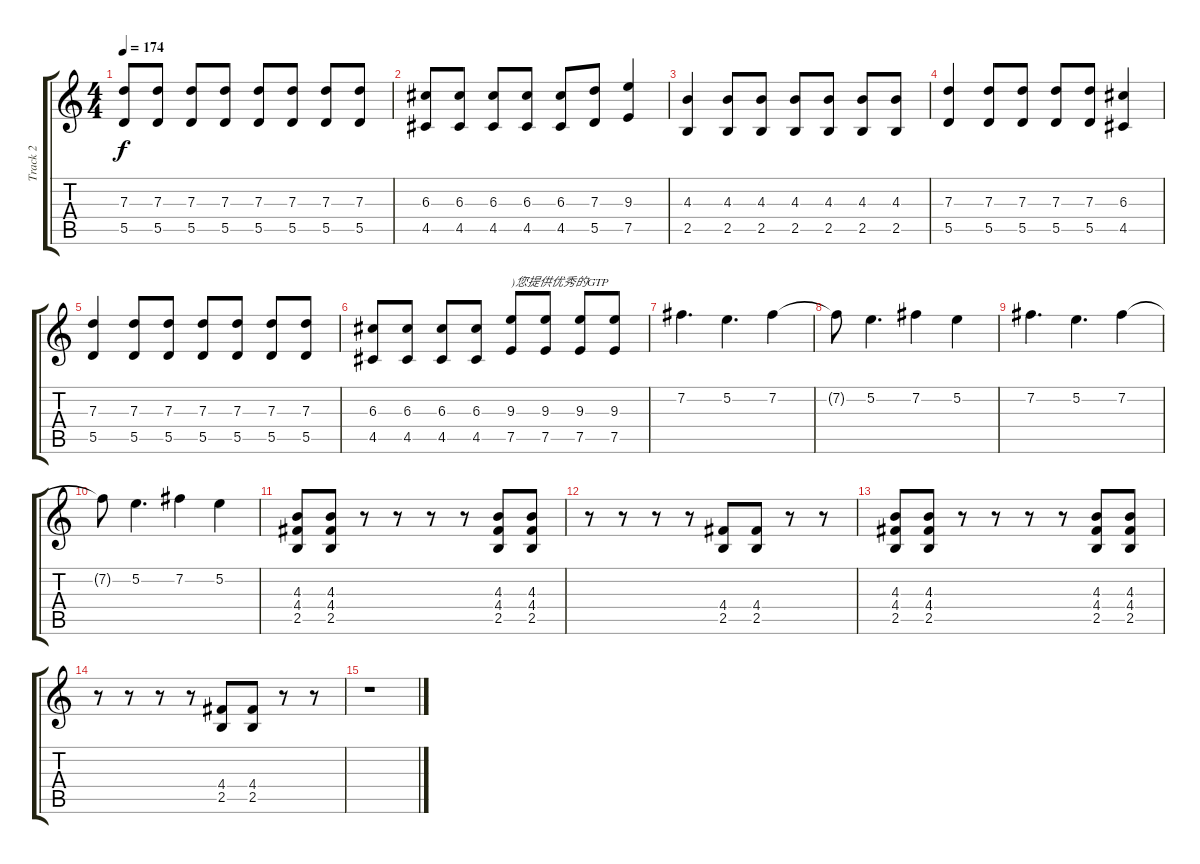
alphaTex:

\track ("Track 2" "Track 2") {instrument acousticguitarsteel}
\staff {score tabs}
\tuning (E4 B3 G3 D3 A2 E2) {hide}
\ts (4 4)
\tempo 174
\clef g2
\ks c
(7.3 5.5).8{dy f} (7.3 5.5).8 (7.3 5.5).8 (7.3 5.5).8 (7.3 5.5).8 (7.3 5.5).8 (7.3 5.5).8 (7.3 5.5).8 |
(6.3 4.5).8 (6.3 4.5).8 (6.3 4.5).8 (6.3 4.5).8 (6.3 4.5).8 (7.3 5.5).8 (9.3 7.5).4 |
(4.3 2.5).4 (4.3 2.5).8 (4.3 2.5).8 (4.3 2.5).8 (4.3 2.5).8 (4.3 2.5).8 (4.3 2.5).8 |
(7.3 5.5).4 (7.3 5.5).8 (7.3 5.5).8 (7.3 5.5).8 (7.3 5.5).8 (6.3 4.5).4 |
(7.3 5.5).4 (7.3 5.5).8 (7.3 5.5).8 (7.3 5.5).8 (7.3 5.5).8 (7.3 5.5).8 (7.3 5.5).8 |
(6.3 4.5).8 (6.3 4.5).8 (6.3 4.5).8 (6.3 4.5).8 (9.3 7.5).8{txt ")您提供优秀的GTP"} (9.3 7.5).8 (9.3 7.5).8 (9.3 7.5).8 |
7.2.4{d} 5.2.4{d} 7.2.4 |
7.2{t}.8 5.2.4{d} 7.2.4 5.2.4 |
7.2.4{d} 5.2.4{d} 7.2.4 |
7.2{t}.8 5.2.4{d} 7.2.4 5.2.4 |
(4.3 4.4 2.5).8 (4.3 4.4 2.5).8 r.8 r.8 r.8 r.8 (4.3 4.4 2.5).8 (4.3 4.4 2.5).8 |
r.8 r.8 r.8 r.8 (4.4 2.5).8 (4.4 2.5).8 r.8 r.8 |
(4.3 4.4 2.5).8 (4.3 4.4 2.5).8 r.8 r.8 r.8 r.8 (4.3 4.4 2.5).8 (4.3 4.4 2.5).8 |
r.8 r.8 r.8 r.8 (4.4 2.5).8 (4.4 2.5).8 r.8 r.8 |
r.1
